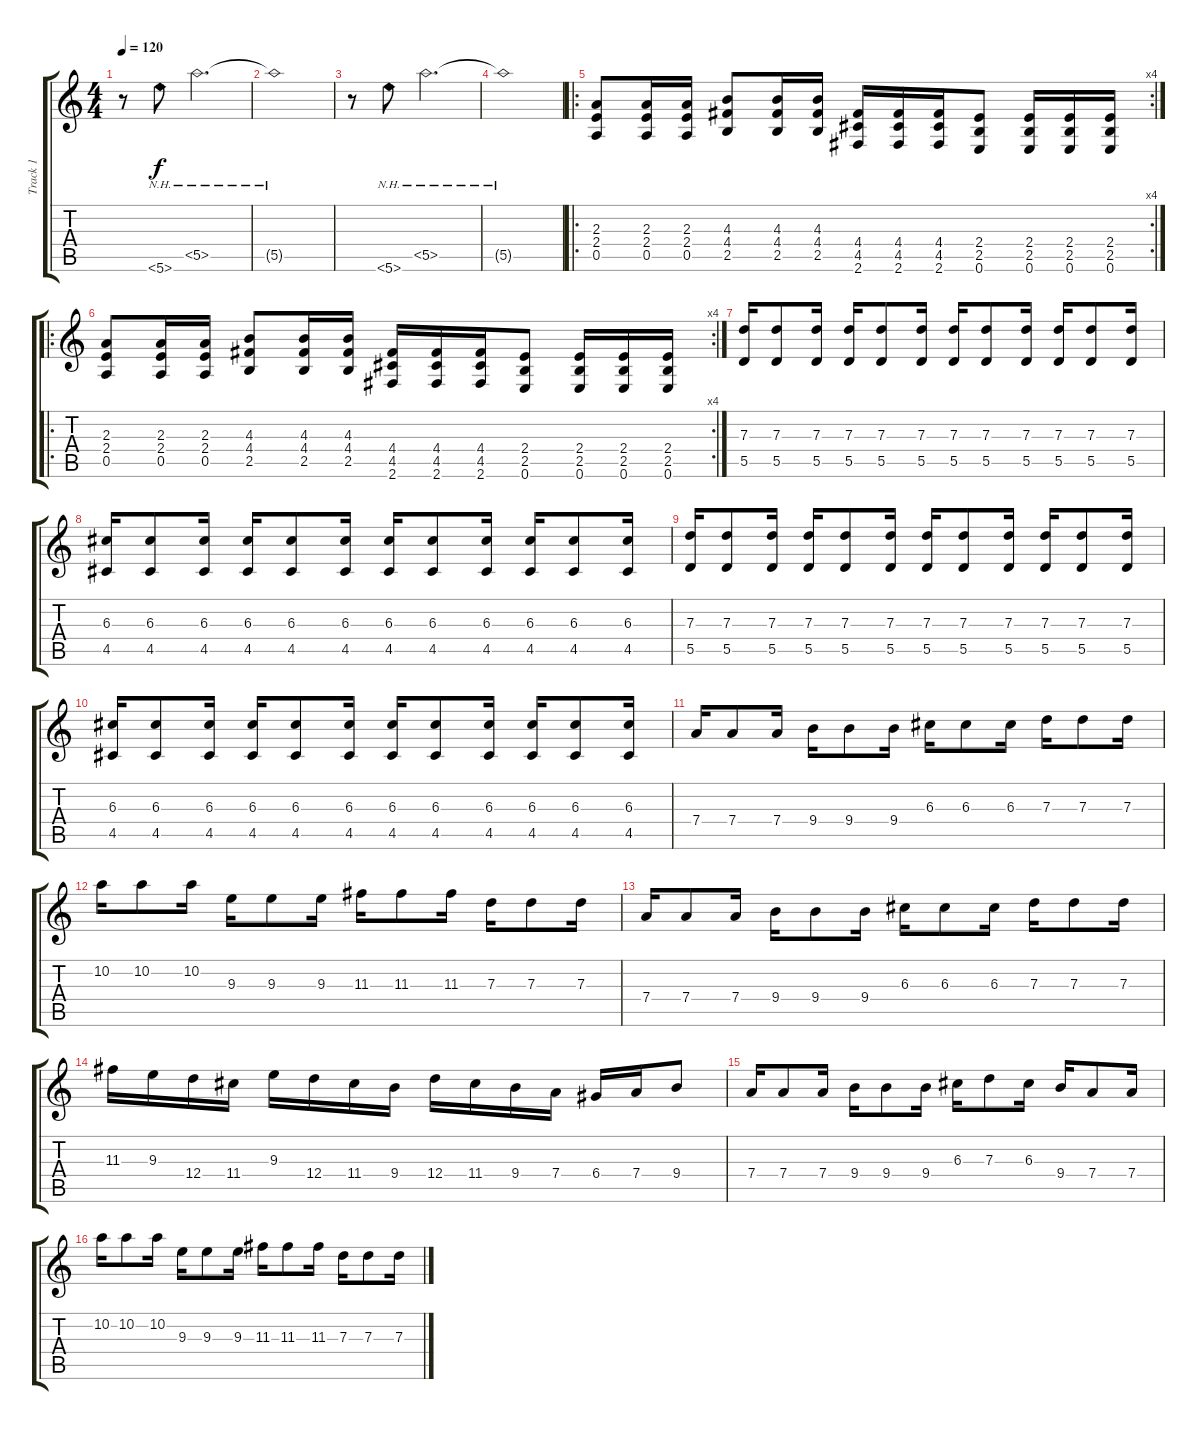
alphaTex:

\track ("Track 1" "Track 1") {instrument distortionguitar}
\staff {score tabs}
\tuning (E4 B3 G3 D3 A2 E2) {hide}
\ts (4 4)
\tempo 120
\clef g2
\ks c
r.8{dy f} 5.6{nh}.8 5.5{nh}.2{d} |
5.5{nh t}.1 |
r.8 5.6{nh}.8 5.5{nh}.2{d} |
5.5{nh t}.1 |
\ro
\rc 4
(2.3 2.4 0.5).8 (2.3 2.4 0.5).16 (2.3 2.4 0.5).16 (4.3 4.4 2.5).8 (4.3 4.4 2.5).16 (4.3 4.4 2.5).16 (4.4 4.5 2.6).16 (4.4 4.5 2.6).16 (4.4 4.5 2.6).16 (2.4 2.5 0.6).8 (2.4 2.5 0.6).16 (2.4 2.5 0.6).16 (2.4 2.5 0.6).16 |
\ro
\rc 4
(2.3 2.4 0.5).8 (2.3 2.4 0.5).16 (2.3 2.4 0.5).16 (4.3 4.4 2.5).8 (4.3 4.4 2.5).16 (4.3 4.4 2.5).16 (4.4 4.5 2.6).16 (4.4 4.5 2.6).16 (4.4 4.5 2.6).16 (2.4 2.5 0.6).8 (2.4 2.5 0.6).16 (2.4 2.5 0.6).16 (2.4 2.5 0.6).16 |
(7.3 5.5).16 (7.3 5.5).8 (7.3 5.5).16 (7.3 5.5).16 (7.3 5.5).8 (7.3 5.5).16 (7.3 5.5).16 (7.3 5.5).8 (7.3 5.5).16 (7.3 5.5).16 (7.3 5.5).8 (7.3 5.5).16 |
(6.3 4.5).16 (6.3 4.5).8 (6.3 4.5).16 (6.3 4.5).16 (6.3 4.5).8 (6.3 4.5).16 (6.3 4.5).16 (6.3 4.5).8 (6.3 4.5).16 (6.3 4.5).16 (6.3 4.5).8 (6.3 4.5).16 |
(7.3 5.5).16 (7.3 5.5).8 (7.3 5.5).16 (7.3 5.5).16 (7.3 5.5).8 (7.3 5.5).16 (7.3 5.5).16 (7.3 5.5).8 (7.3 5.5).16 (7.3 5.5).16 (7.3 5.5).8 (7.3 5.5).16 |
(6.3 4.5).16 (6.3 4.5).8 (6.3 4.5).16 (6.3 4.5).16 (6.3 4.5).8 (6.3 4.5).16 (6.3 4.5).16 (6.3 4.5).8 (6.3 4.5).16 (6.3 4.5).16 (6.3 4.5).8 (6.3 4.5).16 |
7.4.16 7.4.8 7.4.16 9.4.16 9.4.8 9.4.16 6.3.16 6.3.8 6.3.16 7.3.16 7.3.8 7.3.16 |
10.2.16 10.2.8 10.2.16 9.3.16 9.3.8 9.3.16 11.3.16 11.3.8 11.3.16 7.3.16 7.3.8 7.3.16 |
7.4.16 7.4.8 7.4.16 9.4.16 9.4.8 9.4.16 6.3.16 6.3.8 6.3.16 7.3.16 7.3.8 7.3.16 |
11.3.16 9.3.16 12.4.16 11.4.16 9.3.16 12.4.16 11.4.16 9.4.16 12.4.16 11.4.16 9.4.16 7.4.16 6.4.16 7.4.16 9.4.8 |
7.4.16 7.4.8 7.4.16 9.4.16 9.4.8 9.4.16 6.3.16 7.3.8 6.3.16 9.4.16 7.4.8 7.4.16 |
10.2.16 10.2.8 10.2.16 9.3.16 9.3.8 9.3.16 11.3.16 11.3.8 11.3.16 7.3.16 7.3.8 7.3.16
